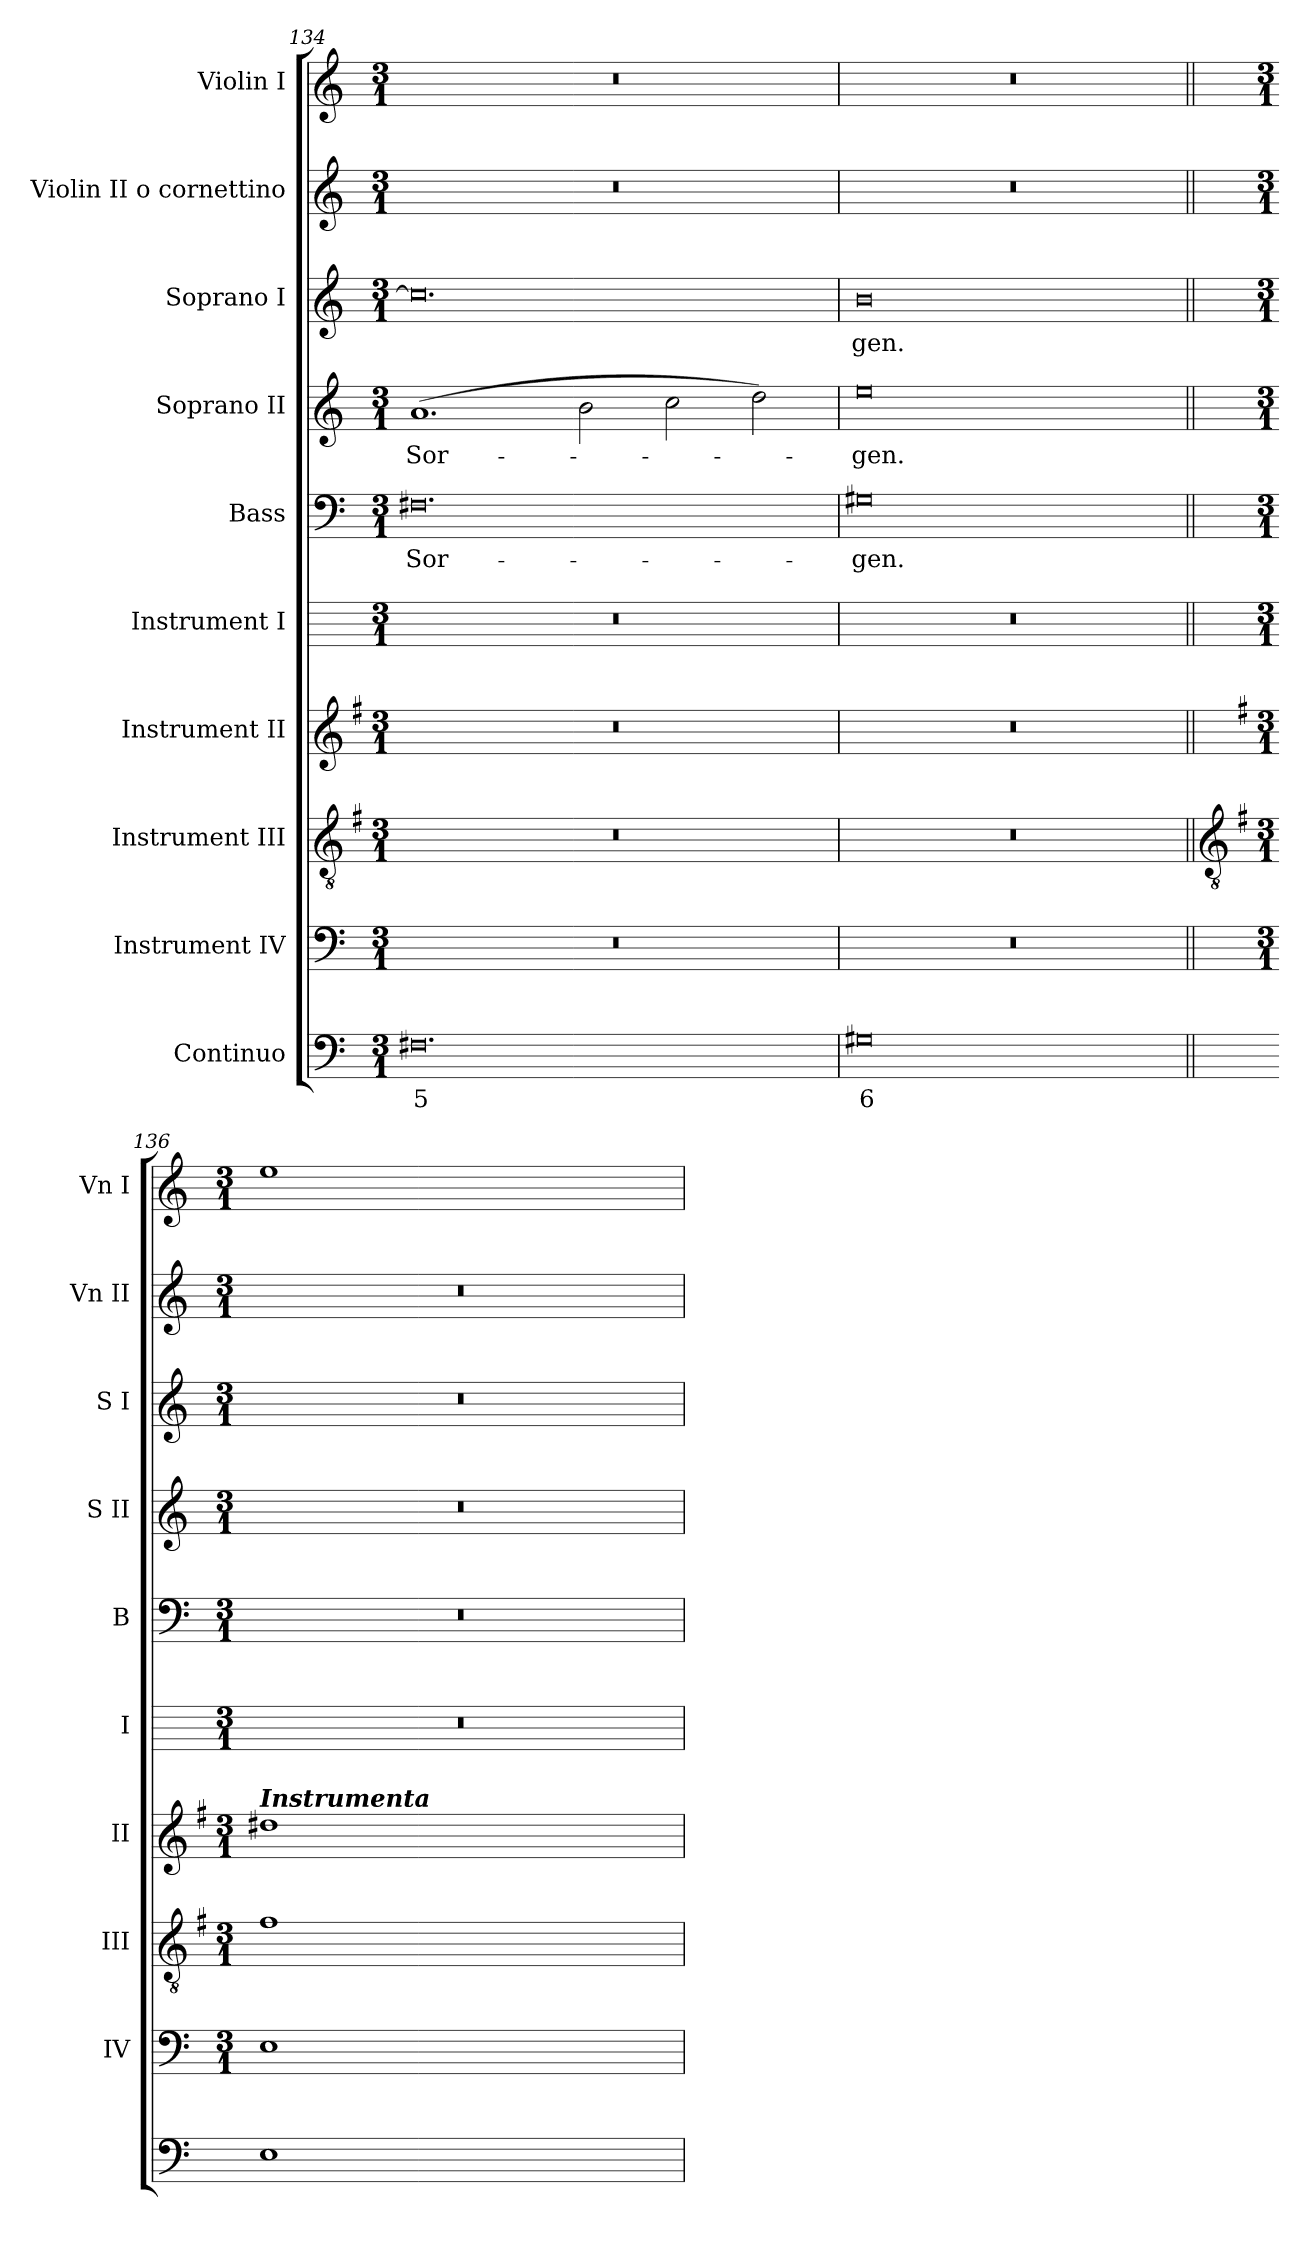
**kern	**text	**kern	**kern	**kern	**kern	**kern	**text	**kern	**text	**kern	**text	**kern	**kern
*part10	*part10	*part9	*part8	*part7	*part6	*part5	*part5	*part4	*part4	*part3	*part3	*part2	*part1
*staff10	*staff10	*staff9	*staff8	*staff7	*staff6	*staff5	*staff5	*staff4	*staff4	*staff3	*staff3	*staff2	*staff1
*I"Continuo	*	*I"Instrument IV	*I"Instrument III	*I"Instrument II	*I"Instrument I	*I"Bass	*	*I"Soprano II	*	*I"Soprano I	*	*I"Violin II o cornettino	*I"Violin I
*	*	*I'IV	*I'III	*I'II	*I'I	*I'B	*	*I'S II	*	*I'S I	*	*I'Vn II	*I'Vn I
*clefF4	*	*clefF4	*clefGv2	*clefG2	*	*clefF4	*	*clefG2	*	*clefG2	*	*clefG2	*clefG2
*	*	*	*ITrd4c7	*ITrd4c7	*ITrd4c7	*	*	*	*	*	*	*	*
*k[]	*	*k[]	*k[]	*k[]	*	*k[]	*	*k[]	*	*k[]	*	*k[]	*k[]
*C:	*	*C:	*C:	*C:	*	*C:	*	*C:	*	*C:	*	*C:	*C:
*M3/1	*	*M3/1	*M3/1	*M3/1	*M3/1	*M3/1	*	*M3/1	*	*M3/1	*	*M3/1	*M3/1
=134	=134	=134	=134	=134	=134	=134	=134	=134	=134	=134	=134	=134	=134
!	!LO:LY:b	!	!	!	!	!	!LO:LY:b	!	!LO:LY:b	!	!	!	!
0.F#X	5	0.r	0.r	0.r	0.r	0.F#X	Sor-	(>1.a	Sor-	0.cc]	.	0.r	0.r
.	.	.	.	.	.	.	.	2b	.	.	.	.	.
.	.	.	.	.	.	.	.	2cc	.	.	.	.	.
.	.	.	.	.	.	.	.	2dd)	.	.	.	.	.
=135	=135	=135	=135	=135	=135	=135	=135	=135	=135	=135	=135	=135	=135
!	!LO:LY:b	!	!	!	!	!	!LO:LY:b	!	!LO:LY:b	!	!LO:LY:b	!	!
0G#X	6	0.r	0.r	0.r	0.r	0G#X	-gen.	0ee	gen.	0b	gen.	0.r	0.r
1ryy	.	.	.	.	.	1ryy	.	1ryy	.	1ryy	.	.	.
!!LO:LB:g=z
=136||	=136||	=136||	=136||	=136||	=136||	=136||	=136||	=136||	=136||	=136||	=136||	=136||	=136||
*	*	*	*clefGv2	*	*	*	*	*	*	*	*	*	*
*	*	*k[]	*k[]	*k[]	*	*	*	*	*	*	*	*k[]	*k[]
*	*	*C:	*C:	*C:	*	*	*	*	*	*	*	*C:	*C:
*	*	*M3/1	*M3/1	*M3/1	*M3/1	*M3/1	*	*M3/1	*	*M3/1	*	*M3/1	*M3/1
!	!	!	!	!LO:TX:a:Bi:t=Instrumenta	!	!	!	!	!	!	!	!	!
1E	.	1E	1B	1g#X	0.r	0.r	.	0.r	.	0.r	.	0.r	1ee
0ryy	.	0ryy	0ryy	0ryy	.	.	.	.	.	.	.	.	0ryy
=	=	=	=	=	=	=	=	=	=	=	=	=	=
*-	*-	*-	*-	*-	*-	*-	*-	*-	*-	*-	*-	*-	*-
